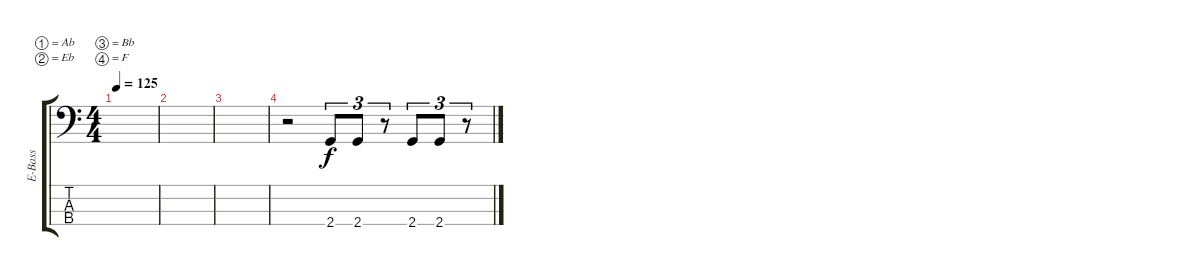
\track ("Cliff Berton" "E-Bass") {instrument electricbasspick}
\staff {score tabs}
\tuning (Ab2 Eb2 Bb1 F1)
\ts (4 4)
\tempo 125
\clef f4
\ks c
|
|
|
r.2 2.4.8{tu (3 2)} 2.4.8{tu (3 2)} r.8{tu (3 2)} 2.4.8{tu (3 2)} 2.4.8{tu (3 2)} r.8{tu (3 2)}
